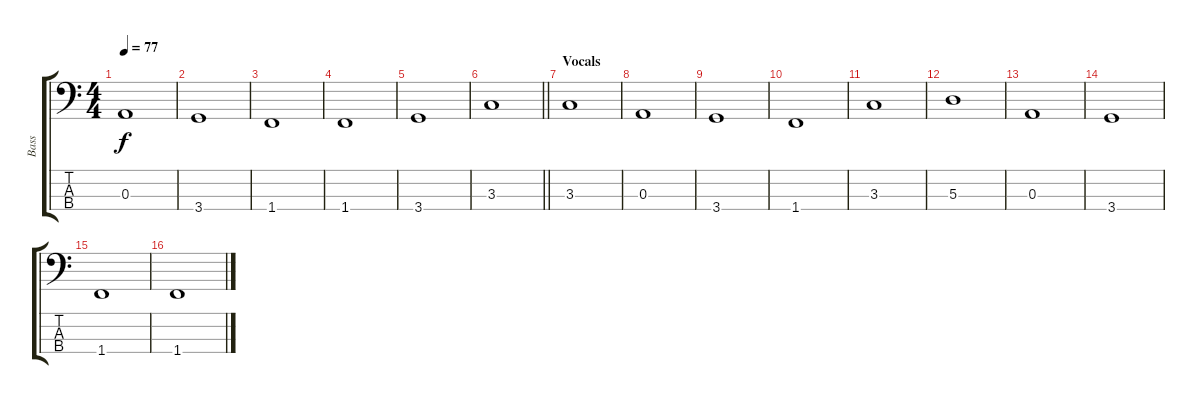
\track ("Bass" "Bass") {instrument electricbassfinger}
\staff {score tabs}
\tuning (G2 D2 A1 E1) {hide}
\ts (4 4)
\tempo 77
\clef f4
\ks c
0.3.1{dy f} |
3.4.1 |
1.4.1 |
1.4.1 |
3.4.1 |
\barLineRight lightlight
3.3.1 |
\section ("" "Vocals")
3.3.1 |
0.3.1 |
3.4.1 |
1.4.1 |
3.3.1 |
5.3.1 |
0.3.1 |
3.4.1 |
1.4.1 |
1.4.1
